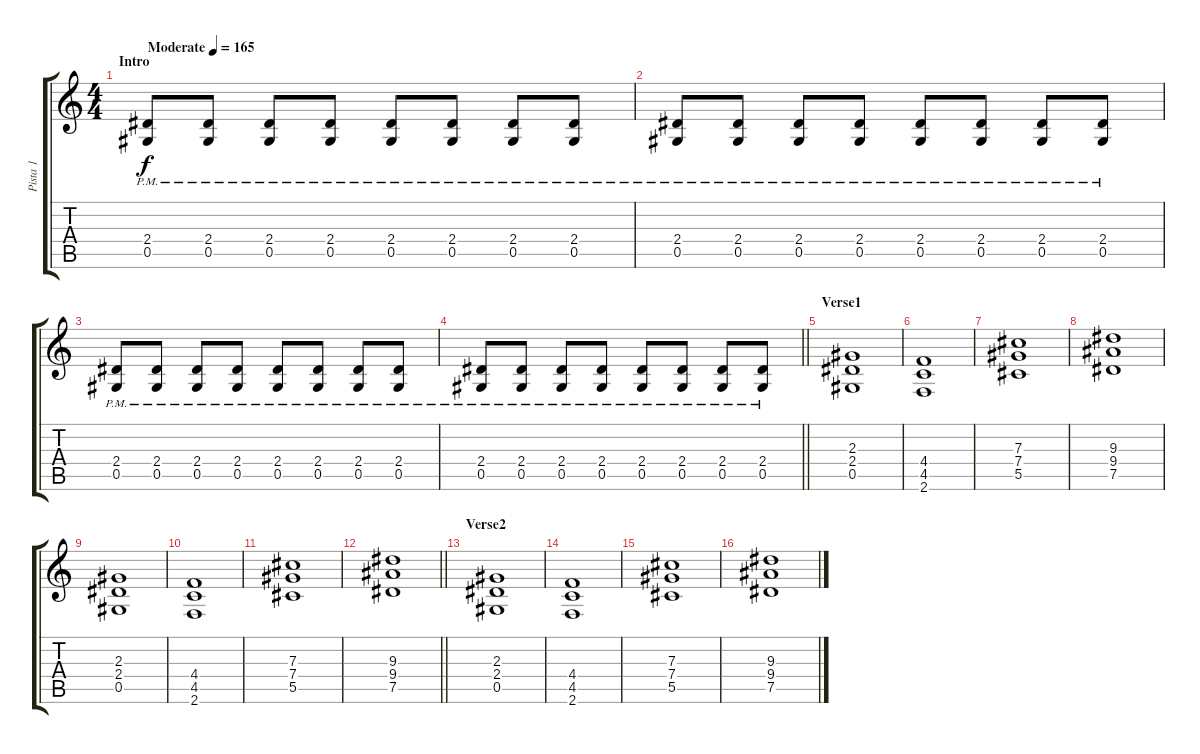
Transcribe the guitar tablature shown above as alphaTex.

\track ("Pista 1" "Pista 1") {instrument distortionguitar}
\staff {score tabs}
\tuning (Eb4 Bb3 Gb3 Db3 Ab2 Eb2) {hide}
\ts (4 4)
\section ("" "Intro")
\tempo (165 "Moderate")
\clef g2
\ks c
(2.4{pm} 0.5{pm}).8{dy f instrument distortionguitar} (2.4{pm} 0.5{pm}).8 (2.4{pm} 0.5{pm}).8 (2.4{pm} 0.5{pm}).8 (2.4{pm} 0.5{pm}).8 (2.4{pm} 0.5{pm}).8 (2.4{pm} 0.5{pm}).8 (2.4{pm} 0.5{pm}).8 |
(2.4{pm} 0.5{pm}).8 (2.4{pm} 0.5{pm}).8 (2.4{pm} 0.5{pm}).8 (2.4{pm} 0.5{pm}).8 (2.4{pm} 0.5{pm}).8 (2.4{pm} 0.5{pm}).8 (2.4{pm} 0.5{pm}).8 (2.4{pm} 0.5{pm}).8 |
(2.4{pm} 0.5{pm}).8 (2.4{pm} 0.5{pm}).8 (2.4{pm} 0.5{pm}).8 (2.4{pm} 0.5{pm}).8 (2.4{pm} 0.5{pm}).8 (2.4{pm} 0.5{pm}).8 (2.4{pm} 0.5{pm}).8 (2.4{pm} 0.5{pm}).8 |
\barLineRight lightlight
(2.4{pm} 0.5{pm}).8 (2.4{pm} 0.5{pm}).8 (2.4{pm} 0.5{pm}).8 (2.4{pm} 0.5{pm}).8 (2.4{pm} 0.5{pm}).8 (2.4{pm} 0.5{pm}).8 (2.4{pm} 0.5{pm}).8 (2.4{pm} 0.5{pm}).8 |
\section ("" "Verse1")
(2.3 2.4 0.5).1 |
(4.4 4.5 2.6).1 |
(7.3 7.4 5.5).1 |
(9.3 9.4 7.5).1 |
(2.3 2.4 0.5).1 |
(4.4 4.5 2.6).1 |
(7.3 7.4 5.5).1 |
\barLineRight lightlight
(9.3 9.4 7.5).1 |
\section ("" "Verse2")
(2.3 2.4 0.5).1 |
(4.4 4.5 2.6).1 |
(7.3 7.4 5.5).1 |
(9.3 9.4 7.5).1
